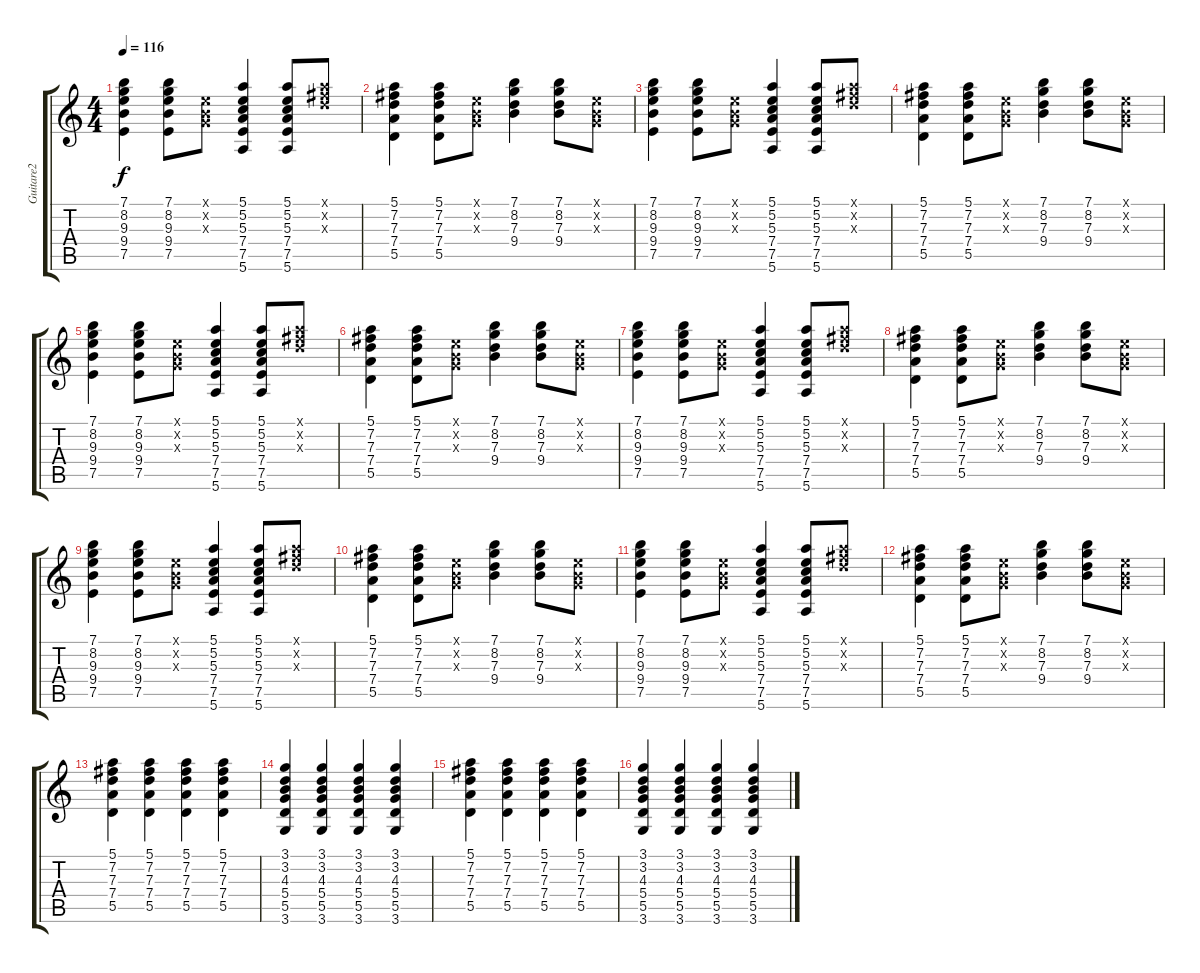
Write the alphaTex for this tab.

\track ("Guitare2" "Guitare2") {instrument acousticguitarsteel}
\staff {score tabs}
\tuning (E4 B3 G3 D3 A2 E2) {hide}
\ts (4 4)
\tempo 116
\clef g2
\ks c
(7.1 8.2 9.3 9.4 7.5).4{dy f} (7.1 8.2 9.3 9.4 7.5).8 (0.1{x} 0.2{x} 0.3{x}).8 (5.1 5.2 5.3 7.4 7.5 5.6).4 (5.1 5.2 5.3 7.4 7.5 5.6).8 (5.1{x} 7.2{x} 7.3{x}).8 |
(5.1 7.2 7.3 7.4 5.5).4 (5.1 7.2 7.3 7.4 5.5).8 (0.1{x} 0.2{x} 0.3{x}).8 (7.1 8.2 7.3 9.4).4 (7.1 8.2 7.3 9.4).8 (0.1{x} 0.2{x} 0.3{x}).8 |
(7.1 8.2 9.3 9.4 7.5).4 (7.1 8.2 9.3 9.4 7.5).8 (0.1{x} 0.2{x} 0.3{x}).8 (5.1 5.2 5.3 7.4 7.5 5.6).4 (5.1 5.2 5.3 7.4 7.5 5.6).8 (5.1{x} 7.2{x} 7.3{x}).8 |
(5.1 7.2 7.3 7.4 5.5).4 (5.1 7.2 7.3 7.4 5.5).8 (0.1{x} 0.2{x} 0.3{x}).8 (7.1 8.2 7.3 9.4).4 (7.1 8.2 7.3 9.4).8 (0.1{x} 0.2{x} 0.3{x}).8 |
(7.1 8.2 9.3 9.4 7.5).4 (7.1 8.2 9.3 9.4 7.5).8 (0.1{x} 0.2{x} 0.3{x}).8 (5.1 5.2 5.3 7.4 7.5 5.6).4 (5.1 5.2 5.3 7.4 7.5 5.6).8 (5.1{x} 7.2{x} 7.3{x}).8 |
(5.1 7.2 7.3 7.4 5.5).4 (5.1 7.2 7.3 7.4 5.5).8 (0.1{x} 0.2{x} 0.3{x}).8 (7.1 8.2 7.3 9.4).4 (7.1 8.2 7.3 9.4).8 (0.1{x} 0.2{x} 0.3{x}).8 |
(7.1 8.2 9.3 9.4 7.5).4 (7.1 8.2 9.3 9.4 7.5).8 (0.1{x} 0.2{x} 0.3{x}).8 (5.1 5.2 5.3 7.4 7.5 5.6).4 (5.1 5.2 5.3 7.4 7.5 5.6).8 (5.1{x} 7.2{x} 7.3{x}).8 |
(5.1 7.2 7.3 7.4 5.5).4 (5.1 7.2 7.3 7.4 5.5).8 (0.1{x} 0.2{x} 0.3{x}).8 (7.1 8.2 7.3 9.4).4 (7.1 8.2 7.3 9.4).8 (0.1{x} 0.2{x} 0.3{x}).8 |
(7.1 8.2 9.3 9.4 7.5).4 (7.1 8.2 9.3 9.4 7.5).8 (0.1{x} 0.2{x} 0.3{x}).8 (5.1 5.2 5.3 7.4 7.5 5.6).4 (5.1 5.2 5.3 7.4 7.5 5.6).8 (5.1{x} 7.2{x} 7.3{x}).8 |
(5.1 7.2 7.3 7.4 5.5).4 (5.1 7.2 7.3 7.4 5.5).8 (0.1{x} 0.2{x} 0.3{x}).8 (7.1 8.2 7.3 9.4).4 (7.1 8.2 7.3 9.4).8 (0.1{x} 0.2{x} 0.3{x}).8 |
(7.1 8.2 9.3 9.4 7.5).4 (7.1 8.2 9.3 9.4 7.5).8 (0.1{x} 0.2{x} 0.3{x}).8 (5.1 5.2 5.3 7.4 7.5 5.6).4 (5.1 5.2 5.3 7.4 7.5 5.6).8 (5.1{x} 7.2{x} 7.3{x}).8 |
(5.1 7.2 7.3 7.4 5.5).4 (5.1 7.2 7.3 7.4 5.5).8 (0.1{x} 0.2{x} 0.3{x}).8 (7.1 8.2 7.3 9.4).4 (7.1 8.2 7.3 9.4).8 (0.1{x} 0.2{x} 0.3{x}).8 |
(5.1 7.2 7.3 7.4 5.5).4 (5.1 7.2 7.3 7.4 5.5).4 (5.1 7.2 7.3 7.4 5.5).4 (5.1 7.2 7.3 7.4 5.5).4 |
(3.1 3.2 4.3 5.4 5.5 3.6).4 (3.1 3.2 4.3 5.4 5.5 3.6).4 (3.1 3.2 4.3 5.4 5.5 3.6).4 (3.1 3.2 4.3 5.4 5.5 3.6).4 |
(5.1 7.2 7.3 7.4 5.5).4 (5.1 7.2 7.3 7.4 5.5).4 (5.1 7.2 7.3 7.4 5.5).4 (5.1 7.2 7.3 7.4 5.5).4 |
(3.1 3.2 4.3 5.4 5.5 3.6).4 (3.1 3.2 4.3 5.4 5.5 3.6).4 (3.1 3.2 4.3 5.4 5.5 3.6).4 (3.1 3.2 4.3 5.4 5.5 3.6).4
